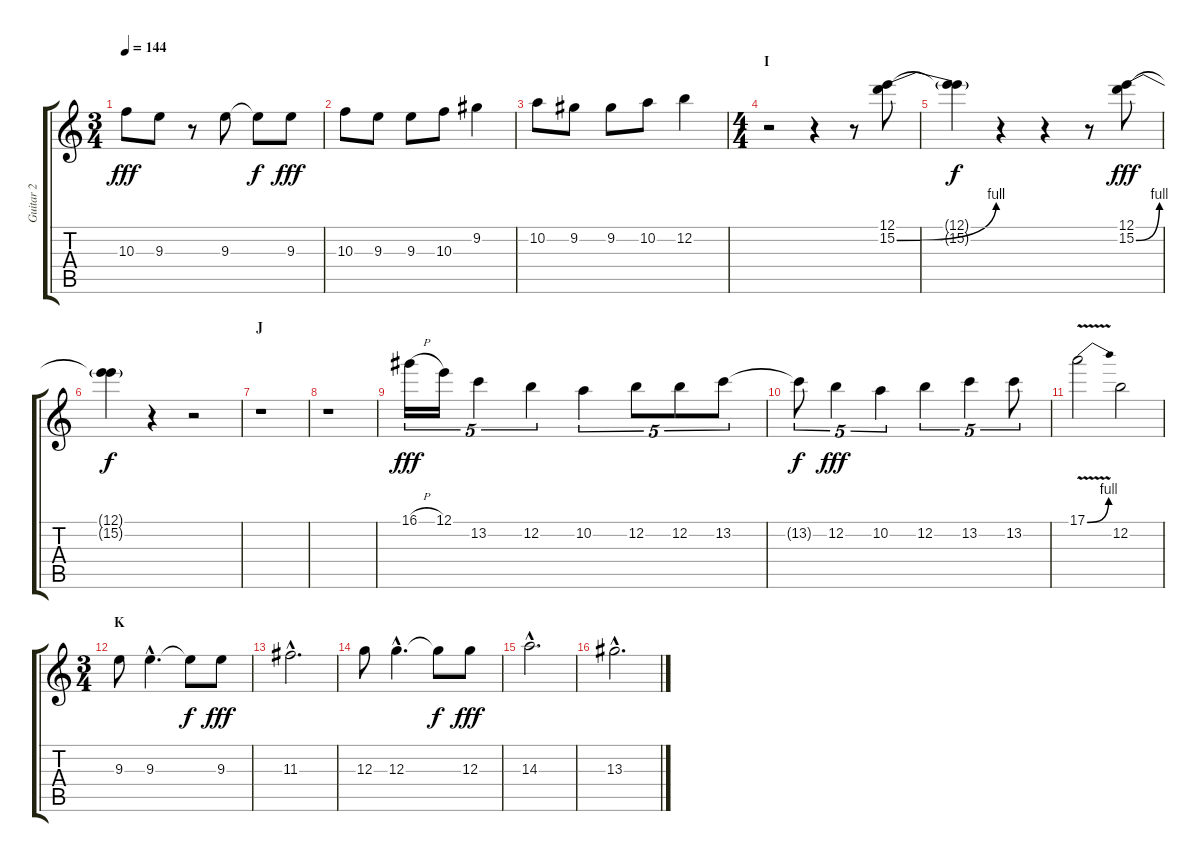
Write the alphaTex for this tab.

\track ("Guitar 2" "Guitar 2") {instrument distortionguitar}
\staff {score tabs}
\tuning (E4 B3 G3 D3 A2 E2) {hide}
\ts (3 4)
\tempo 144
\clef g2
\ks c
10.3.8{dy fff} 9.3.8 r.8 9.3.8 9.3{t}.8{dy f} 9.3.8{dy fff} |
10.3.8 9.3.8 9.3.8 10.3.8 9.2.4 |
10.2.8 9.2.8 9.2.8 10.2.8 12.2.4 |
\ts (4 4)
\section ("" "I")
r.2 r.4 r.8 (12.1 15.2{be (bend 0 0 60 4)}).8 |
(12.1{t} 15.2{t}).4{dy f} r.4 r.4 r.8 (12.1 15.2{be (bend 0 0 60 4)}).8{dy fff} |
(12.1{t} 15.2{t}).4{dy f} r.4 r.2 |
\section ("" "J")
r.1 |
r.1 |
16.1{h}.16{tu (5 4) dy fff} 12.1.16{tu (5 4)} 13.2.4{tu (5 4)} 12.2.4{tu (5 4)} 10.2.4{tu (5 4)} 12.2.8{tu (5 4)} 12.2.8{tu (5 4)} 13.2.8{tu (5 4)} |
13.2{t}.8{tu (5 4) dy f} 12.2.4{tu (5 4) dy fff} 10.2.4{tu (5 4)} 12.2.4{tu (5 4)} 13.2.4{tu (5 4)} 13.2.8{tu (5 4)} |
17.1{be (bend 0 0 60 4) v}.2 12.2.2 |
\ts (3 4)
\section ("" "K")
9.3.8 9.3{hac}.4{d} 9.3{t}.8{dy f} 9.3.8{dy fff} |
11.3{hac}.2{d} |
12.3.8 12.3{hac}.4{d} 12.3{t}.8{dy f} 12.3.8{dy fff} |
14.3{hac}.2{d} |
13.3{hac}.2{d}
